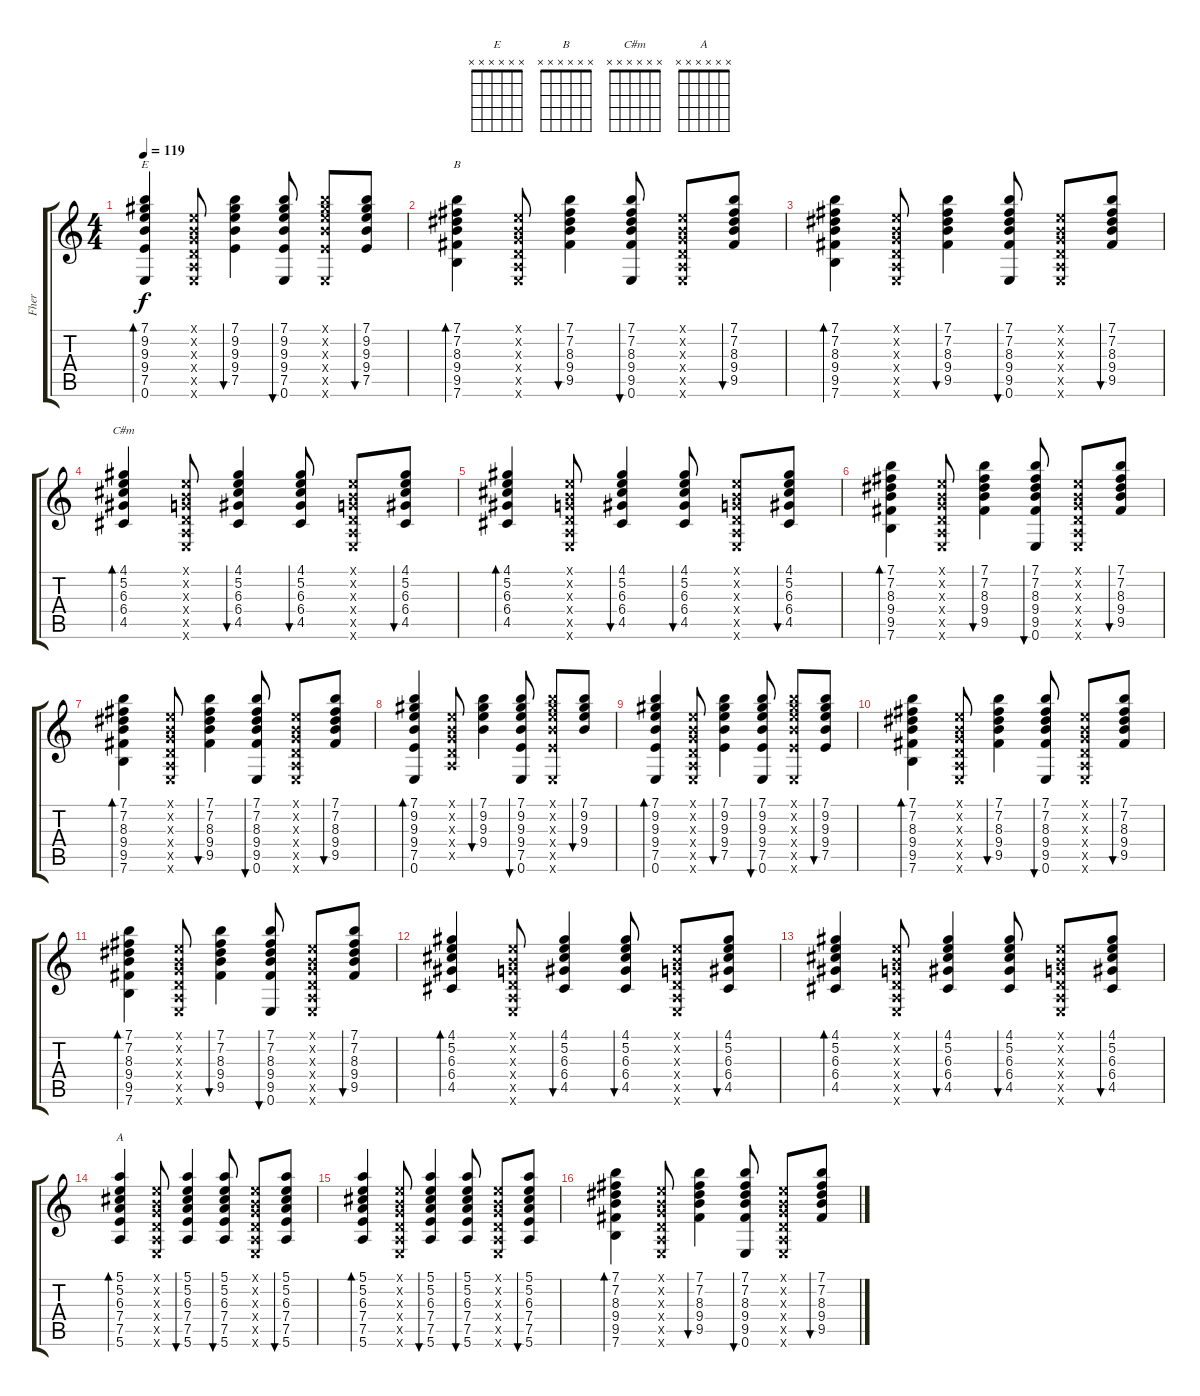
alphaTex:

\track ("Fher" "Fher") {instrument acousticguitarsteel}
\staff {score tabs}
\tuning (E4 B3 G3 D3 A2 E2) {hide}
\chord ("E" x x x x x x)
\chord ("B" x x x x x x)
\chord ("C#m" x x x x x x)
\chord ("A" x x x x x x)
\ts (4 4)
\tempo 119
\clef g2
\ks c
(7.1 9.2 9.3 9.4 7.5 0.6).4{bd 60 ch "E" dy f} (0.1{x} 0.2{x} 0.3{x} 0.4{x} 0.5{x} 0.6{x}).8 (7.1 9.2 9.3 9.4 7.5).4{bu 60} (7.1 9.2 9.3 9.4 7.5 0.6).8{bu 60} (7.1{x} 9.2{x} 9.3{x} 9.4{x} 7.5{x} 0.6{x}).8 (7.1 9.2 9.3 9.4 7.5).8{bu 30} |
(7.1 7.2 8.3 9.4 9.5 7.6).4{bd 60 ch "B"} (0.1{x} 0.2{x} 0.3{x} 0.4{x} 0.5{x} 0.6{x}).8 (7.1 7.2 8.3 9.4 9.5).4{bu 60} (7.1 7.2 8.3 9.4 9.5 0.6).8{bu 60} (0.1{x} 0.2{x} 0.3{x} 0.4{x} 0.5{x} 0.6{x}).8 (7.1 7.2 8.3 9.4 9.5).8{bu 60} |
(7.1 7.2 8.3 9.4 9.5 7.6).4{bd 60} (0.1{x} 0.2{x} 0.3{x} 0.4{x} 0.5{x} 0.6{x}).8 (7.1 7.2 8.3 9.4 9.5).4{bu 60} (7.1 7.2 8.3 9.4 9.5 0.6).8{bu 60} (0.1{x} 0.2{x} 0.3{x} 0.4{x} 0.5{x} 0.6{x}).8 (7.1 7.2 8.3 9.4 9.5).8{bu 60} |
(4.1 5.2 6.3 6.4 4.5).4{bd 60 ch "C#m"} (0.1{x} 0.2{x} 0.3{x} 0.4{x} 0.5{x} 0.6{x}).8 (4.1 5.2 6.3 6.4 4.5).4{bu 60} (4.1 5.2 6.3 6.4 4.5).8{bu 60} (0.1{x} 0.2{x} 0.3{x} 0.4{x} 0.5{x} 0.6{x}).8 (4.1 5.2 6.3 6.4 4.5).8{bu 60} |
(4.1 5.2 6.3 6.4 4.5).4{bd 60} (0.1{x} 0.2{x} 0.3{x} 0.4{x} 0.5{x} 0.6{x}).8 (4.1 5.2 6.3 6.4 4.5).4{bu 60} (4.1 5.2 6.3 6.4 4.5).8{bu 60} (0.1{x} 0.2{x} 0.3{x} 0.4{x} 0.5{x} 0.6{x}).8 (4.1 5.2 6.3 6.4 4.5).8{bu 60} |
(7.1 7.2 8.3 9.4 9.5 7.6).4{bd 60} (0.1{x} 0.2{x} 0.3{x} 0.4{x} 0.5{x} 0.6{x}).8 (7.1 7.2 8.3 9.4 9.5).4{bu 60} (7.1 7.2 8.3 9.4 9.5 0.6).8{bu 60} (0.1{x} 0.2{x} 0.3{x} 0.4{x} 0.5{x} 0.6{x}).8 (7.1 7.2 8.3 9.4 9.5).8{bu 60} |
(7.1 7.2 8.3 9.4 9.5 7.6).4{bd 60} (0.1{x} 0.2{x} 0.3{x} 0.4{x} 0.5{x} 0.6{x}).8 (7.1 7.2 8.3 9.4 9.5).4{bu 60} (7.1 7.2 8.3 9.4 9.5 0.6).8{bu 60} (0.1{x} 0.2{x} 0.3{x} 0.4{x} 0.5{x} 0.6{x}).8 (7.1 7.2 8.3 9.4 9.5).8{bu 60} |
(7.1 9.2 9.3 9.4 7.5 0.6).4{bd 60} (0.1{x} 0.2{x} 0.3{x} 0.4{x} 0.5{x}).8 (7.1 9.2 9.3 9.4).4{bu 60} (7.1 9.2 9.3 9.4 7.5 0.6).8{bu 60} (7.1{x} 9.2{x} 9.3{x} 9.4{x} 7.5{x} 0.6{x}).8 (7.1 9.2 9.3 9.4).8{bu 30} |
(7.1 9.2 9.3 9.4 7.5 0.6).4{bd 60} (0.1{x} 0.2{x} 0.3{x} 0.4{x} 0.5{x} 0.6{x}).8 (7.1 9.2 9.3 9.4 7.5).4{bu 60} (7.1 9.2 9.3 9.4 7.5 0.6).8{bu 60} (7.1{x} 9.2{x} 9.3{x} 9.4{x} 7.5{x} 0.6{x}).8 (7.1 9.2 9.3 9.4 7.5).8{bu 30} |
(7.1 7.2 8.3 9.4 9.5 7.6).4{bd 60} (0.1{x} 0.2{x} 0.3{x} 0.4{x} 0.5{x} 0.6{x}).8 (7.1 7.2 8.3 9.4 9.5).4{bu 60} (7.1 7.2 8.3 9.4 9.5 0.6).8{bu 60} (0.1{x} 0.2{x} 0.3{x} 0.4{x} 0.5{x} 0.6{x}).8 (7.1 7.2 8.3 9.4 9.5).8{bu 60} |
(7.1 7.2 8.3 9.4 9.5 7.6).4{bd 60} (0.1{x} 0.2{x} 0.3{x} 0.4{x} 0.5{x} 0.6{x}).8 (7.1 7.2 8.3 9.4 9.5).4{bu 60} (7.1 7.2 8.3 9.4 9.5 0.6).8{bu 60} (0.1{x} 0.2{x} 0.3{x} 0.4{x} 0.5{x} 0.6{x}).8 (7.1 7.2 8.3 9.4 9.5).8{bu 60} |
(4.1 5.2 6.3 6.4 4.5).4{bd 60} (0.1{x} 0.2{x} 0.3{x} 0.4{x} 0.5{x} 0.6{x}).8 (4.1 5.2 6.3 6.4 4.5).4{bu 60} (4.1 5.2 6.3 6.4 4.5).8{bu 60} (0.1{x} 0.2{x} 0.3{x} 0.4{x} 0.5{x} 0.6{x}).8 (4.1 5.2 6.3 6.4 4.5).8{bu 60} |
(4.1 5.2 6.3 6.4 4.5).4{bd 60} (0.1{x} 0.2{x} 0.3{x} 0.4{x} 0.5{x} 0.6{x}).8 (4.1 5.2 6.3 6.4 4.5).4{bu 60} (4.1 5.2 6.3 6.4 4.5).8{bu 60} (0.1{x} 0.2{x} 0.3{x} 0.4{x} 0.5{x} 0.6{x}).8 (4.1 5.2 6.3 6.4 4.5).8{bu 60} |
(5.1 5.2 6.3 7.4 7.5 5.6).4{bd 60 ch "A"} (0.1{x} 0.2{x} 0.3{x} 0.4{x} 0.5{x} 0.6{x}).8 (5.1 5.2 6.3 7.4 7.5 5.6).4{bu 60} (5.1 5.2 6.3 7.4 7.5 5.6).8{bu 60} (0.1{x} 0.2{x} 0.3{x} 0.4{x} 0.5{x} 0.6{x}).8 (5.1 5.2 6.3 7.4 7.5 5.6).8{bu 60} |
(5.1 5.2 6.3 7.4 7.5 5.6).4{bd 60} (0.1{x} 0.2{x} 0.3{x} 0.4{x} 0.5{x} 0.6{x}).8 (5.1 5.2 6.3 7.4 7.5 5.6).4{bu 60} (5.1 5.2 6.3 7.4 7.5 5.6).8{bu 60} (0.1{x} 0.2{x} 0.3{x} 0.4{x} 0.5{x} 0.6{x}).8 (5.1 5.2 6.3 7.4 7.5 5.6).8{bu 60} |
(7.1 7.2 8.3 9.4 9.5 7.6).4{bd 60} (0.1{x} 0.2{x} 0.3{x} 0.4{x} 0.5{x} 0.6{x}).8 (7.1 7.2 8.3 9.4 9.5).4{bu 60} (7.1 7.2 8.3 9.4 9.5 0.6).8{bu 60} (0.1{x} 0.2{x} 0.3{x} 0.4{x} 0.5{x} 0.6{x}).8 (7.1 7.2 8.3 9.4 9.5).8{bu 60}
